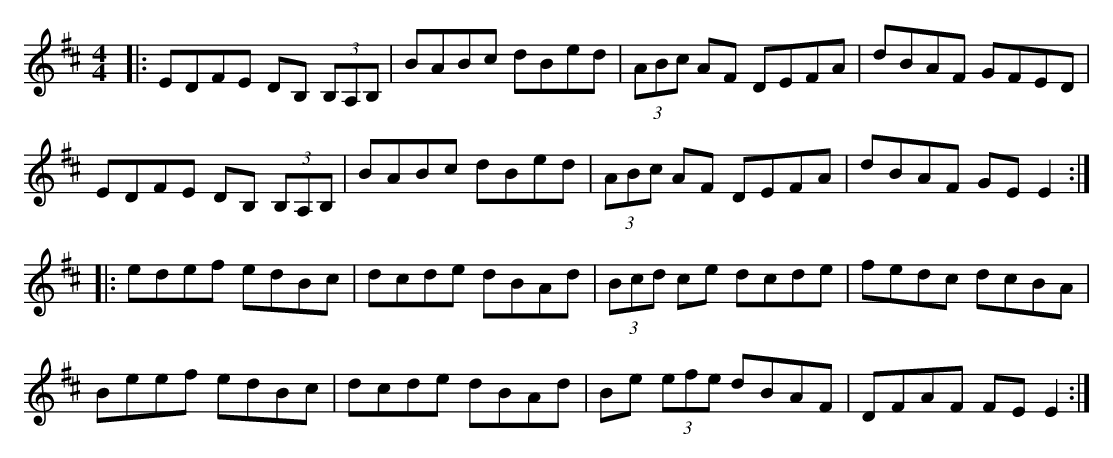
X:1
M:4/4
K:Edor
|:EDFE DB, (3B,A,B,|BABc dBed|(3ABc AF DEFA|dBAF GFED|
EDFE DB, (3B,A,B,|BABc dBed|(3ABc AF DEFA|dBAF GE E2:|
|:edef edBc|dcde dBAd|(3 Bcd ce dcde|fedc dcBA|
Beef edBc|dcde dBAd|Be (3efe dBAF|DFAF FE E2:|
